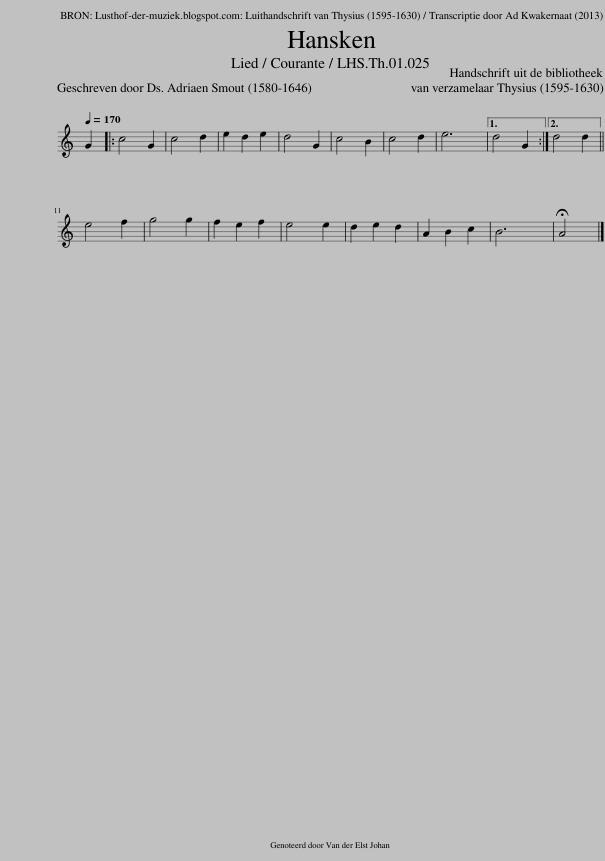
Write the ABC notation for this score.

X:1
L:1/8
Q:1/4=170
M:3/4
I:linebreak $
K:C
V:1 treble
V:1
 G2 |: c4 G2 | c4 d2 | e2 d2 e2 | d4 G2 | %5
 c4 B2 | c4 d2 | e6 |1 d4 G2 :|2 d4 d2 ||$ %10
 e4 f2 | g4 g2 | f2 e2 f2 | e4 e2 | d2 e2 d2 | %15
 A2 B2 c2 | B6 | !fermata!A4 |] %18
